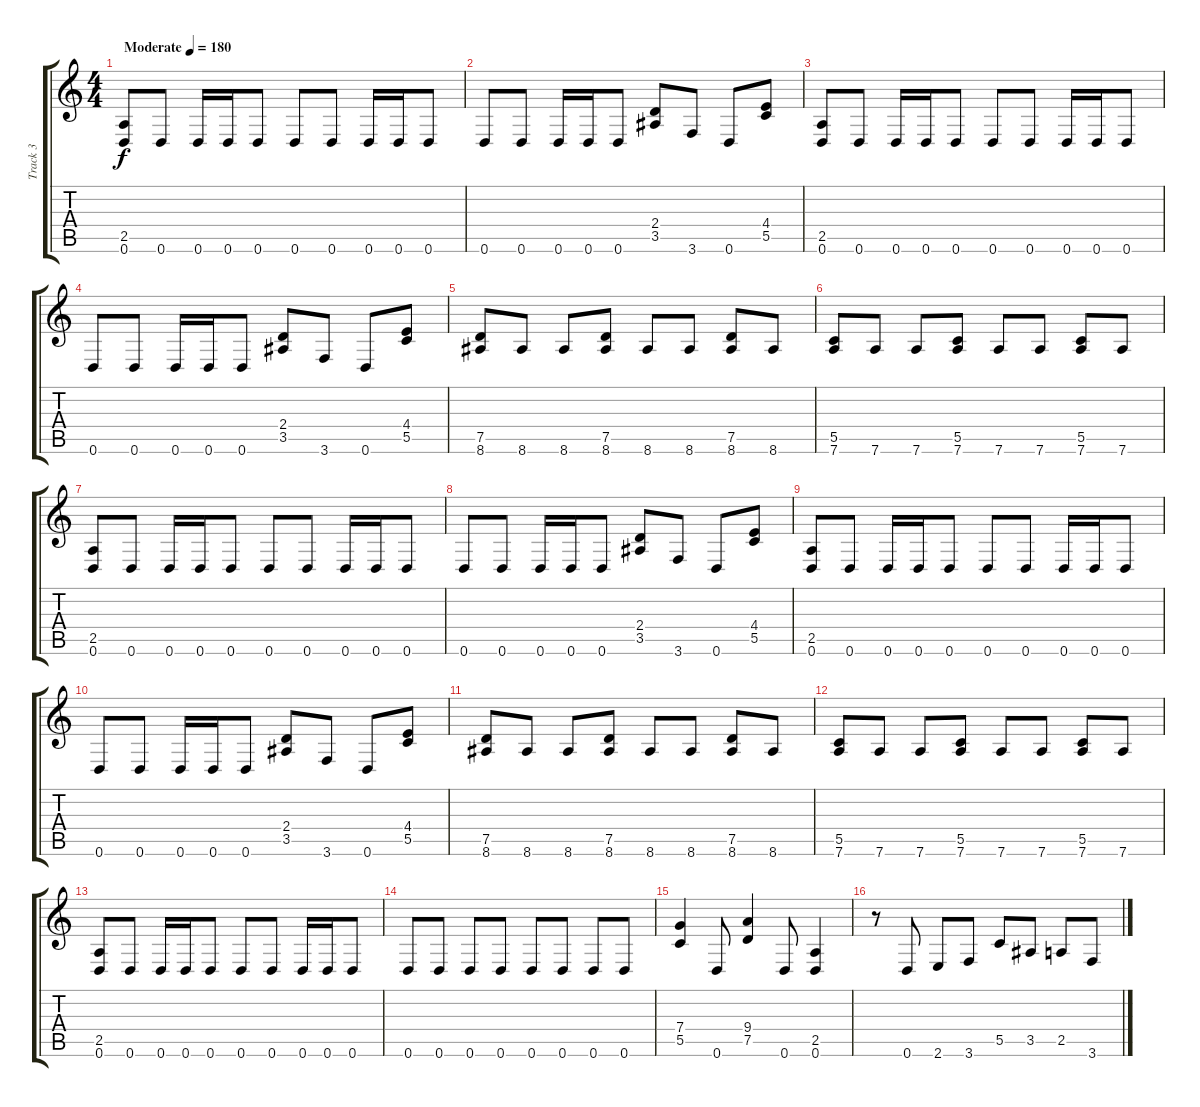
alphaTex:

\track ("Track 3" "Track 3") {instrument overdrivenguitar}
\staff {score tabs}
\tuning (D4 A3 F3 C3 G2 D2) {hide}
\ts (4 4)
\tempo (180 "Moderate")
\clef g2
\ks c
(2.5 0.6).8{dy f instrument overdrivenguitar} 0.6.8 0.6.16 0.6.16 0.6.8 0.6.8 0.6.8 0.6.16 0.6.16 0.6.8 |
0.6.8 0.6.8 0.6.16 0.6.16 0.6.8 (2.4 3.5).8 3.6.8 0.6.8 (4.4 5.5).8 |
(2.5 0.6).8 0.6.8 0.6.16 0.6.16 0.6.8 0.6.8 0.6.8 0.6.16 0.6.16 0.6.8 |
0.6.8 0.6.8 0.6.16 0.6.16 0.6.8 (2.4 3.5).8 3.6.8 0.6.8 (4.4 5.5).8 |
(7.5 8.6).8 8.6.8 8.6.8 (7.5 8.6).8 8.6.8 8.6.8 (7.5 8.6).8 8.6.8 |
(5.5 7.6).8 7.6.8 7.6.8 (5.5 7.6).8 7.6.8 7.6.8 (5.5 7.6).8 7.6.8 |
(2.5 0.6).8 0.6.8 0.6.16 0.6.16 0.6.8 0.6.8 0.6.8 0.6.16 0.6.16 0.6.8 |
0.6.8 0.6.8 0.6.16 0.6.16 0.6.8 (2.4 3.5).8 3.6.8 0.6.8 (4.4 5.5).8 |
(2.5 0.6).8 0.6.8 0.6.16 0.6.16 0.6.8 0.6.8 0.6.8 0.6.16 0.6.16 0.6.8 |
0.6.8 0.6.8 0.6.16 0.6.16 0.6.8 (2.4 3.5).8 3.6.8 0.6.8 (4.4 5.5).8 |
(7.5 8.6).8 8.6.8 8.6.8 (7.5 8.6).8 8.6.8 8.6.8 (7.5 8.6).8 8.6.8 |
(5.5 7.6).8 7.6.8 7.6.8 (5.5 7.6).8 7.6.8 7.6.8 (5.5 7.6).8 7.6.8 |
(2.5 0.6).8 0.6.8 0.6.16 0.6.16 0.6.8 0.6.8 0.6.8 0.6.16 0.6.16 0.6.8 |
0.6.8 0.6.8 0.6.8 0.6.8 0.6.8 0.6.8 0.6.8 0.6.8 |
(7.4 5.5).4 0.6.8 (9.4 7.5).4 0.6.8 (2.5 0.6).4 |
r.8 0.6.8 2.6.8 3.6.8 5.5.8 3.5.8 2.5.8 3.6.8
